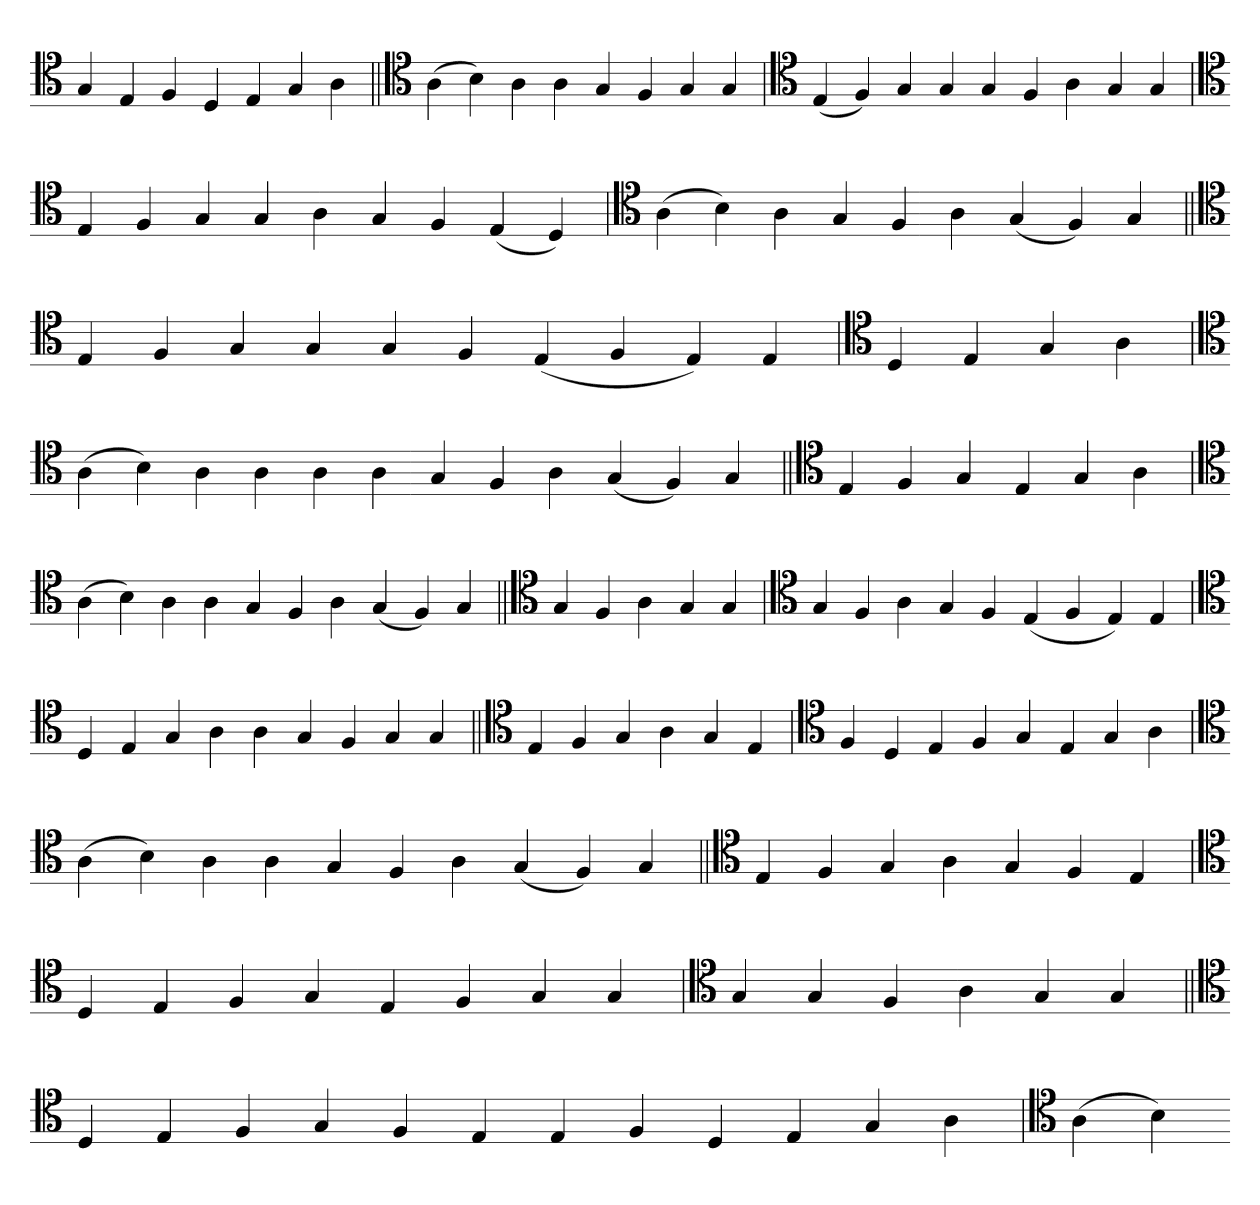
**kern
*part1
*staff1
*clefC4
=
4G
4E
4F
4D
4E
4G
4A
=||
*clefC4
(4A
4B)
4A
4A
4G
4F
4G
4G
='
*clefC4
(4E
4F)
4G
4G
4G
4F
4A
4G
4G
=`
*clefC4
4E
4F
4G
4G
4A
4G
4F
(4E
4D)
=`
*clefC4
(4A
4B)
4A
4G
4F
4A
(4G
4F)
4G
=||
*clefC4
4E
4F
4G
4G
4G
4F
(4E
4F
4E)
4E
=`
*clefC4
4D
4E
4G
4A
='
*clefC4
(4A
4B)
4A
4A
4A
4A
4G
4F
4A
(4G
4F)
4G
=||
*clefC4
4E
4F
4G
4E
4G
4A
=`
*clefC4
(4A
4B)
4A
4A
4G
4F
4A
(4G
4F)
4G
=||
*clefC4
4G
4F
4A
4G
4G
=`
*clefC4
4G
4F
4A
4G
4F
(4E
4F
4E)
4E
=`
*clefC4
4D
4E
4G
4A
4A
4G
4F
4G
4G
=||
*clefC4
4E
4F
4G
4A
4G
4E
=`
*clefC4
4F
4D
4E
4F
4G
4E
4G
4A
='
*clefC4
(4A
4B)
4A
4A
4G
4F
4A
(4G
4F)
4G
=||
*clefC4
4E
4F
4G
4A
4G
4F
4E
=`
*clefC4
4D
4E
4F
4G
4E
4F
4G
4G
=`
*clefC4
4G
4G
4F
4A
4G
4G
=||
*clefC4
4D
4E
4F
4G
4F
4E
4E
4F
4D
4E
4G
4A
='
*clefC4
(4A
4B)
=-
*-
